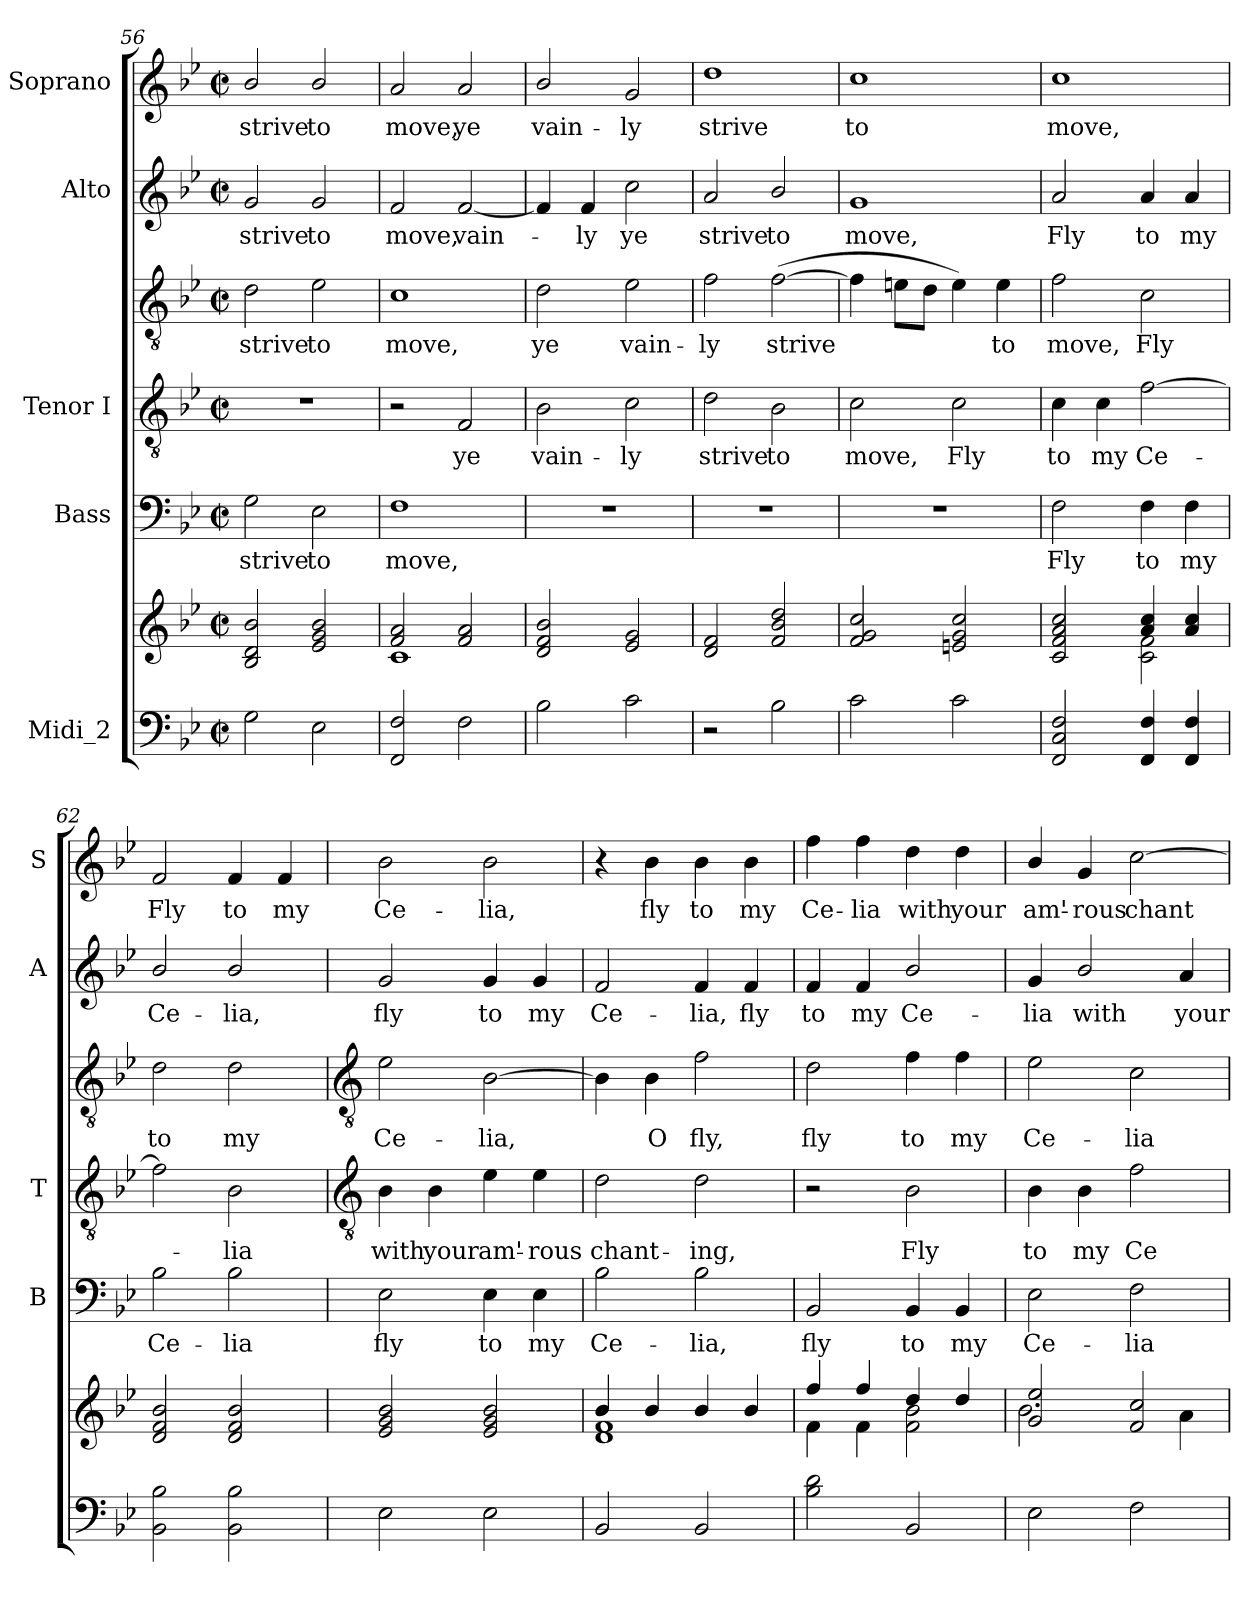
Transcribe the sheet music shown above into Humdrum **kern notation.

**kern	**kern	**kern	**text	**kern	**text	**kern	**text	**kern	**text	**kern	**text
*part5	*part5	*part4	*part4	*part3	*part3	*part3	*part3	*part2	*part2	*part1	*part1
*staff7	*staff6	*staff5	*staff5	*staff4	*staff4	*staff3	*staff3	*staff2	*staff2	*staff1	*staff1
*I"Midi_2	*	*I"Bass	*	*I"Tenor I	*	*	*	*I"Alto	*	*I"Soprano	*
*	*	*I'B	*	*I'T	*	*	*	*I'A	*	*I'S	*
*clefF4	*clefG2	*clefF4	*	*clefGv2	*	*clefGv2	*	*clefG2	*	*clefG2	*
*k[b-e-]	*k[b-e-]	*k[b-e-]	*	*k[b-e-]	*	*k[b-e-]	*	*k[b-e-]	*	*k[b-e-]	*
*B-:	*B-:	*B-:	*	*B-:	*	*B-:	*	*B-:	*	*B-:	*
*M2/2	*M2/2	*M2/2	*	*M2/2	*	*M2/2	*	*M2/2	*	*M2/2	*
*met(c|)	*met(c|)	*met(c|)	*	*met(c|)	*	*met(c|)	*	*met(c|)	*	*met(c|)	*
=56	=56	=56	=56	=56	=56	=56	=56	=56	=56	=56	=56
*	*^	*	*	*	*	*	*	*	*	*	*
!	!	!	!	!LO:LY:b	!	!	!	!LO:LY:b	!	!LO:LY:b	!	!LO:LY:b
2G	2B-/ 2d/ 2b-/	1ryy	2G	strive	1r	.	2d	strive	2g	strive	2b-/	strive
!	!	!	!	!LO:LY:b	!	!	!	!LO:LY:b	!	!LO:LY:b	!	!LO:LY:b
2E-	2e-/ 2g/ 2b-/	.	2E-	to	.	.	2e-	to	2g	to	2b-/	to
=57	=57	=57	=57	=57	=57	=57	=57	=57	=57	=57	=57	=57
!	!	!	!	!LO:LY:b	!	!	!	!LO:LY:b	!	!LO:LY:b	!	!LO:LY:b
2FF 2F	2f/ 2a/	1c\	1F	move,	2r	.	1c	move,	2f	move,	2a	move,
!	!	!	!	!	!	!LO:LY:b	!	!	!	!LO:LY:b	!	!LO:LY:b
2F	2f/ 2a/	.	.	.	2F	ye	.	.	[2f	vain-	2a	ye
=58	=58	=58	=58	=58	=58	=58	=58	=58	=58	=58	=58	=58
!	!	!	!	!	!	!LO:LY:b	!	!LO:LY:b	!	!	!	!LO:LY:b
2B-	2d/ 2f/ 2b-/	1ryy	1r	.	2B-	-vain-	2d	ye	4f]	.	2b-/	vain-
!	!	!	!	!	!	!	!	!	!	!LO:LY:b	!	!
.	.	.	.	.	.	.	.	.	4f	ly	.	.
!	!	!	!	!	!	!LO:LY:b	!	!LO:LY:b	!	!LO:LY:b	!	!LO:LY:b
2c	2e-/ 2g/	.	.	.	2c	-ly	2e-	vain-	2cc	ye	2g	-ly
=59	=59	=59	=59	=59	=59	=59	=59	=59	=59	=59	=59	=59
!	!	!	!	!	!	!LO:LY:b	!	!LO:LY:b	!	!LO:LY:b	!	!LO:LY:b
2r	2d/ 2f/	1ryy	1r	.	2d	strive	2f	ly	2a	strive	1dd	strive
!	!	!	!	!	!	!LO:LY:b	!	!LO:LY:b	!	!LO:LY:b	!	!
2B-	2f/ 2b-/ 2dd/	.	.	.	2B-	to	(>[2f	strive	2b-/	to	.	.
=60	=60	=60	=60	=60	=60	=60	=60	=60	=60	=60	=60	=60
!	!	!	!	!	!	!LO:LY:b	!	!	!	!LO:LY:b	!	!LO:LY:b
2c	2f/ 2g/ 2cc/	1ryy	1r	.	2c	move,	4f]	.	1g	move,	1cc	to
.	.	.	.	.	.	.	8enL	.	.	.	.	.
.	.	.	.	.	.	.	8dJ	.	.	.	.	.
!	!	!	!	!	!	!LO:LY:b	!	!	!	!	!	!
2c	2en/ 2g/ 2cc/	.	.	.	2c	Fly	4e)	.	.	.	.	.
!	!	!	!	!	!	!	!	!LO:LY:b	!	!	!	!
.	.	.	.	.	.	.	4e	to	.	.	.	.
=61	=61	=61	=61	=61	=61	=61	=61	=61	=61	=61	=61	=61
!	!	!	!	!LO:LY:b	!	!LO:LY:b	!	!LO:LY:b	!	!LO:LY:b	!	!LO:LY:b
2FF 2C 2F	2c/ 2f/ 2a/ 2cc/	2ryy	2F	Fly	4c	to	2f	move,	2a	Fly	1cc	move,
!	!	!	!	!	!	!LO:LY:b	!	!	!	!	!	!
.	.	.	.	.	4c	my	.	.	.	.	.	.
!	!	!	!	!LO:LY:b	!	!LO:LY:b	!	!LO:LY:b	!	!LO:LY:b	!	!
4FF 4F	4a/ 4cc/	2c\ 2f\	4F	to	[2f	Ce-	2c	Fly	4a	to	.	.
!	!	!	!	!LO:LY:b	!	!	!	!	!	!LO:LY:b	!	!
4FF 4F	4a/ 4cc/	.	4F	my	.	.	.	.	4a	my	.	.
=62	=62	=62	=62	=62	=62	=62	=62	=62	=62	=62	=62	=62
!	!	!	!	!LO:LY:b	!	!	!	!LO:LY:b	!	!LO:LY:b	!	!LO:LY:b
2BB- 2B-	2d/ 2f/ 2b-/	1ryy	2B-	Ce-	2f]	.	2d	to	2b-/	Ce-	2f	Fly
!	!	!	!	!LO:LY:b	!	!LO:LY:b	!	!LO:LY:b	!	!LO:LY:b	!	!LO:LY:b
2BB- 2B-	2d/ 2f/ 2b-/	.	2B-	-lia	2B-	lia	2d	my	2b-/	-lia,	4f	to
!	!	!	!	!	!	!	!	!	!	!	!	!LO:LY:b
.	.	.	.	.	.	.	.	.	.	.	4f	my
!!LO:LB:g=z
=63	=63	=63	=63	=63	=63	=63	=63	=63	=63	=63	=63	=63
*	*	*	*	*	*clefGv2	*	*clefGv2	*	*	*	*	*
!	!	!	!	!LO:LY:b	!	!LO:LY:b	!	!LO:LY:b	!	!LO:LY:b	!	!LO:LY:b
2E-	2e-/ 2g/ 2b-/	1ryy	2E-	fly	4B-	with	2e-	Ce-	2g	fly	2b-	Ce-
!	!	!	!	!	!	!LO:LY:b	!	!	!	!	!	!
.	.	.	.	.	4B-	your	.	.	.	.	.	.
!	!	!	!	!LO:LY:b	!	!LO:LY:b	!	!LO:LY:b	!	!LO:LY:b	!	!LO:LY:b
2E-	2e-/ 2g/ 2b-/	.	4E-	to	4e-	am'-	[2B-	-lia,	4g	to	2b-	-lia,
!	!	!	!	!LO:LY:b	!	!LO:LY:b	!	!	!	!LO:LY:b	!	!
.	.	.	4E-	my	4e-	-rous	.	.	4g	my	.	.
=64	=64	=64	=64	=64	=64	=64	=64	=64	=64	=64	=64	=64
!	!	!	!	!LO:LY:b	!	!LO:LY:b	!	!	!	!LO:LY:b	!	!
2BB-	4b-/	1d\ 1f\	2B-	Ce-	2d	chant-	4B-]	.	2f	Ce-	4r	.
!	!	!	!	!	!	!	!	!LO:LY:b	!	!	!	!LO:LY:b
.	4b-/	.	.	.	.	.	4B-	O	.	.	4b-	fly
!	!	!	!	!LO:LY:b	!	!LO:LY:b	!	!LO:LY:b	!	!LO:LY:b	!	!LO:LY:b
2BB-	4b-/	.	2B-	-lia,	2d	-ing,	2f	fly,	4f	-lia,	4b-	to
!	!	!	!	!	!	!	!	!	!	!LO:LY:b	!	!LO:LY:b
.	4b-/	.	.	.	.	.	.	.	4f	fly	4b-	my
=65	=65	=65	=65	=65	=65	=65	=65	=65	=65	=65	=65	=65
!	!	!	!	!LO:LY:b	!	!	!	!LO:LY:b	!	!LO:LY:b	!	!LO:LY:b
2B- 2d	4ff/	4f\	2BB-	fly	2r	.	2d	fly	4f	to	4ff	Ce-
!	!	!	!	!	!	!	!	!	!	!LO:LY:b	!	!LO:LY:b
.	4ff/	4f\	.	.	.	.	.	.	4f	my	4ff	-lia
!	!	!	!	!LO:LY:b	!	!LO:LY:b	!	!LO:LY:b	!	!LO:LY:b	!	!LO:LY:b
2BB-	4dd/	2f\ 2b-\	4BB-	to	2B-	Fly	4f	to	2b-/	Ce-	4dd	with
!	!	!	!	!LO:LY:b	!	!	!	!LO:LY:b	!	!	!	!LO:LY:b
.	4dd/	.	4BB-	my	.	.	4f	my	.	.	4dd	your
=66	=66	=66	=66	=66	=66	=66	=66	=66	=66	=66	=66	=66
!	!	!	!	!LO:LY:b	!	!LO:LY:b	!	!LO:LY:b	!	!LO:LY:b	!	!LO:LY:b
2E-	2g/ 2ee-/	2.b-\	2E-	Ce-	4B-	to	2e-	Ce-	4g	-lia	4b-/	am'-
!	!	!	!	!	!	!LO:LY:b	!	!	!	!LO:LY:b	!	!LO:LY:b
.	.	.	.	.	4B-	my	.	.	2b-/	with	4g	-rous
!	!	!	!	!LO:LY:b	!	!LO:LY:b	!	!LO:LY:b	!	!	!	!LO:LY:b
2F	2f/ 2cc/	.	2F	-lia	2f	Ce-	2c	-lia	.	.	[2cc	chant-
!	!	!	!	!	!	!	!	!	!	!LO:LY:b	!	!
.	.	4a\	.	.	.	.	.	.	4a	your	.	.
*	*v	*v	*	*	*	*	*	*	*	*	*	*
=	=	=	=	=	=	=	=	=	=	=	=
*-	*-	*-	*-	*-	*-	*-	*-	*-	*-	*-	*-
